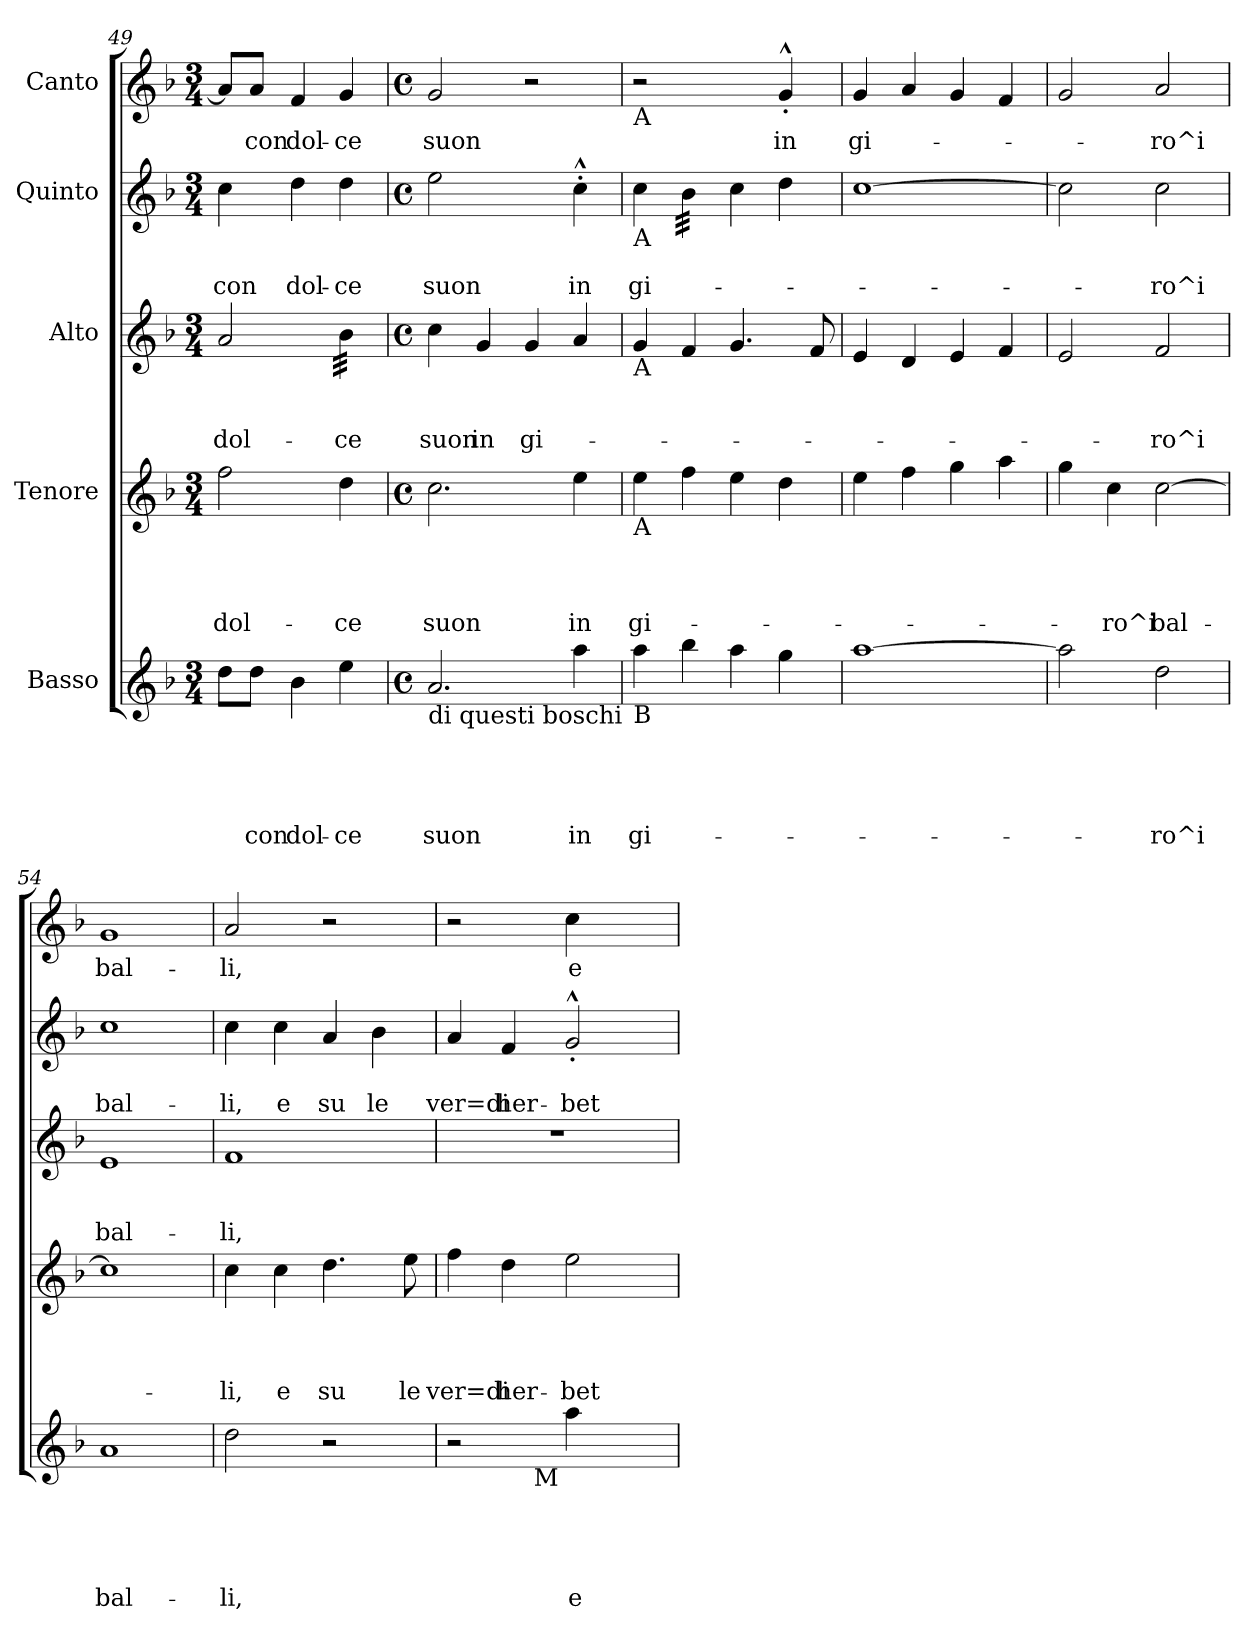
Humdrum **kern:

**kern	**text	**text	**text	**text	**text	**kern	**text	**text	**text	**text	**kern	**text	**text	**text	**kern	**text	**text	**kern	**text
*part5	*part5	*part5	*part5	*part5	*part5	*part4	*part4	*part4	*part4	*part4	*part3	*part3	*part3	*part3	*part2	*part2	*part2	*part1	*part1
*staff5	*staff5	*staff5	*staff5	*staff5	*staff5	*staff4	*staff4	*staff4	*staff4	*staff4	*staff3	*staff3	*staff3	*staff3	*staff2	*staff2	*staff2	*staff1	*staff1
*I"Basso	*	*	*	*	*	*I"Tenore	*	*	*	*	*I"Alto	*	*	*	*I"Quinto	*	*	*I"Canto	*
*clefG2	*	*	*	*	*	*clefG2	*	*	*	*	*clefG2	*	*	*	*clefG2	*	*	*clefG2	*
*k[b-]	*	*	*	*	*	*k[b-]	*	*	*	*	*k[b-]	*	*	*	*k[b-]	*	*	*k[b-]	*
*F:	*	*	*	*	*	*F:	*	*	*	*	*F:	*	*	*	*F:	*	*	*F:	*
*M3/4	*	*	*	*	*	*M3/4	*	*	*	*	*M3/4	*	*	*	*M3/4	*	*	*M3/4	*
=49	=49	=49	=49	=49	=49	=49	=49	=49	=49	=49	=49	=49	=49	=49	=49	=49	=49	=49	=49
!	!	!	!	!	!	!	!	!	!	!LO:LY:b:rj	!	!	!	!LO:LY:b	!	!	!LO:LY:b:rj	!	!
8dd\L	.	.	.	.	.	2ff\	.	.	.	dol-	2a/	.	.	dol-	4cc\	.	con	8a/L]	.
!	!	!	!	!	!LO:LY:b	!	!	!	!	!	!	!	!	!	!	!	!	!	!LO:LY:b
8dd\J	.	.	.	.	con	.	.	.	.	.	.	.	.	.	.	.	.	8a/J	con
!	!	!	!	!	!LO:LY:b	!	!	!	!	!	!	!	!	!	!	!	!LO:LY:b:rj	!	!LO:LY:b
4b-\	.	.	.	.	dol-	.	.	.	.	.	.	.	.	.	4dd\	.	dol-	4f/	dol-
!	!	!	!	!	!LO:LY:b	!	!	!	!	!LO:LY:b:rj	!	!	!	!LO:LY:b	!	!	!LO:LY:b:rj	!	!LO:LY:b
*	*	*	*	*	*	*	*	*	*	*	*tremolo	*	*	*	*	*	*	*	*
4ee\	.	.	.	.	-ce	4dd\	.	.	.	-ce	32b-\LLL	.	.	-ce	4dd\	.	-ce	4g/	-ce
.	.	.	.	.	.	.	.	.	.	.	32b-\	.	.	.	.	.	.	.	.
.	.	.	.	.	.	.	.	.	.	.	32b-\	.	.	.	.	.	.	.	.
.	.	.	.	.	.	.	.	.	.	.	32b-\	.	.	.	.	.	.	.	.
.	.	.	.	.	.	.	.	.	.	.	32b-\	.	.	.	.	.	.	.	.
.	.	.	.	.	.	.	.	.	.	.	32b-\	.	.	.	.	.	.	.	.
.	.	.	.	.	.	.	.	.	.	.	32b-\	.	.	.	.	.	.	.	.
.	.	.	.	.	.	.	.	.	.	.	32b-\JJJ	.	.	.	.	.	.	.	.
*	*	*	*	*	*	*	*	*	*	*	*Xtremolo	*	*	*	*	*	*	*	*
=50	=50	=50	=50	=50	=50	=50	=50	=50	=50	=50	=50	=50	=50	=50	=50	=50	=50	=50	=50
*M4/4	*	*	*	*	*	*M4/4	*	*	*	*	*M4/4	*	*	*	*M4/4	*	*	*M4/4	*
*met(c)	*	*	*	*	*	*met(c)	*	*	*	*	*met(c)	*	*	*	*met(c)	*	*	*met(c)	*
!LO:TX:b:t=di questi boschi	!	!	!	!	!	!	!	!	!	!	!	!	!	!	!	!	!	!	!
!	!	!	!	!	!LO:LY:b	!	!	!	!	!LO:LY:b:rj	!	!	!	!LO:LY:b	!	!	!LO:LY:b:rj	!	!LO:LY:b
2.a/	.	.	.	.	suon	2.cc\	.	.	.	suon	4cc\	.	.	suon	2ee\	.	suon	2g/	suon
!	!	!	!	!	!	!	!	!	!	!	!	!	!	!LO:LY:b	!	!	!	!	!
.	.	.	.	.	.	.	.	.	.	.	4g/	.	.	in	.	.	.	.	.
!	!	!	!	!	!	!	!	!	!	!	!	!	!	!LO:LY:b	!	!	!	!	!
.	.	.	.	.	.	.	.	.	.	.	4g/	.	.	gi-	4ryy	.	.	2r	.
!	!	!	!	!	!LO:LY:b	!	!	!	!	!LO:LY:b:rj	!	!	!	!	!	!	!LO:LY:b:rj	!	!
4aa\	.	.	.	.	in	4ee\	.	.	.	in	4a/	.	.	.	4cc^^>'>\	.	in	.	.
!!LO:PB:g=z
=51	=51	=51	=51	=51	=51	=51	=51	=51	=51	=51	=51	=51	=51	=51	=51	=51	=51	=51	=51
!	!	!	!	!	!	!	!	!	!	!	!	!	!	!	!	!	!	!LO:TX:b:t=A	!
!	!	!	!	!	!	!	!	!	!	!	!	!	!	!	!LO:TX:b:t=A	!	!	!	!
!	!	!	!	!	!	!	!	!	!	!	!LO:TX:b:t=A	!	!	!	!	!	!	!	!
!	!	!	!	!	!	!LO:TX:b:t=A	!	!	!	!	!	!	!	!	!	!	!	!	!
!LO:TX:b:t=B	!	!	!	!	!	!	!	!	!	!	!	!	!	!	!	!	!	!	!
!	!	!	!	!	!LO:LY:b	!	!	!	!	!LO:LY:b:rj	!	!	!	!	!	!	!LO:LY:b:rj	!	!
4aa\	.	.	.	.	gi-	4ee\	.	.	.	gi-	4g/	.	.	.	4cc\	.	gi-	2r	.
*	*	*	*	*	*	*	*	*	*	*	*	*	*	*	*tremolo	*	*	*	*
4bb-\	.	.	.	.	.	4ff\	.	.	.	.	4f/	.	.	.	32b-\LLL	.	.	.	.
.	.	.	.	.	.	.	.	.	.	.	.	.	.	.	32b-\	.	.	.	.
.	.	.	.	.	.	.	.	.	.	.	.	.	.	.	32b-\	.	.	.	.
.	.	.	.	.	.	.	.	.	.	.	.	.	.	.	32b-\	.	.	.	.
.	.	.	.	.	.	.	.	.	.	.	.	.	.	.	32b-\	.	.	.	.
.	.	.	.	.	.	.	.	.	.	.	.	.	.	.	32b-\	.	.	.	.
.	.	.	.	.	.	.	.	.	.	.	.	.	.	.	32b-\	.	.	.	.
.	.	.	.	.	.	.	.	.	.	.	.	.	.	.	32b-\JJJ	.	.	.	.
*	*	*	*	*	*	*	*	*	*	*	*	*	*	*	*Xtremolo	*	*	*	*
4aa\	.	.	.	.	.	4ee\	.	.	.	.	4.g/	.	.	.	4cc\	.	.	4ryy	.
!	!	!	!	!	!	!	!	!	!	!	!	!	!	!	!	!	!	!	!LO:LY:b
4gg\	.	.	.	.	.	4dd\	.	.	.	.	.	.	.	.	4dd\	.	.	4g^^<'</	in
.	.	.	.	.	.	.	.	.	.	.	8f/	.	.	.	.	.	.	.	.
=52	=52	=52	=52	=52	=52	=52	=52	=52	=52	=52	=52	=52	=52	=52	=52	=52	=52	=52	=52
!	!	!	!	!	!	!	!	!	!	!	!	!	!	!	!	!	!	!	!LO:LY:b
[>1aa	.	.	.	.	.	4ee\	.	.	.	.	4e/	.	.	.	[>1cc	.	.	4g/	gi-
.	.	.	.	.	.	4ff\	.	.	.	.	4d/	.	.	.	.	.	.	4a/	.
.	.	.	.	.	.	4gg\	.	.	.	.	4e/	.	.	.	.	.	.	4g/	.
.	.	.	.	.	.	4aa\	.	.	.	.	4f/	.	.	.	.	.	.	4f/	.
=53	=53	=53	=53	=53	=53	=53	=53	=53	=53	=53	=53	=53	=53	=53	=53	=53	=53	=53	=53
2aa\]	.	.	.	.	.	4gg\	.	.	.	.	2e/	.	.	.	2cc\]	.	.	2g/	.
!	!	!	!	!	!	!	!	!	!	!LO:LY:b:rj	!	!	!	!	!	!	!	!	!
.	.	.	.	.	.	4cc\	.	.	.	-ro^i	.	.	.	.	.	.	.	.	.
!	!	!	!	!	!LO:LY:b	!	!	!	!	!LO:LY:b:rj	!	!	!	!LO:LY:b	!	!	!LO:LY:b:rj	!	!LO:LY:b
2dd\	.	.	.	.	-ro^i	[>2cc\	.	.	.	bal-	2f/	.	.	-ro^i	2cc\	.	-ro^i	2a/	-ro^i
=54	=54	=54	=54	=54	=54	=54	=54	=54	=54	=54	=54	=54	=54	=54	=54	=54	=54	=54	=54
!	!	!	!	!	!LO:LY:b	!	!	!	!	!	!	!	!	!LO:LY:b	!	!	!LO:LY:b:rj	!	!LO:LY:b
1a	.	.	.	.	bal-	1cc]	.	.	.	.	1e	.	.	bal-	1cc	.	bal-	1g	bal-
=55	=55	=55	=55	=55	=55	=55	=55	=55	=55	=55	=55	=55	=55	=55	=55	=55	=55	=55	=55
!	!	!	!	!	!LO:LY:b	!	!	!	!	!LO:LY:b:rj	!	!	!	!LO:LY:b	!	!	!LO:LY:b:rj	!	!LO:LY:b
2dd\	.	.	.	.	-li,	4cc\	.	.	.	-li,	1f	.	.	-li,	4cc\	.	-li,	2a/	-li,
!	!	!	!	!	!	!	!	!	!	!LO:LY:b:rj	!	!	!	!	!	!	!LO:LY:b:rj	!	!
.	.	.	.	.	.	4cc\	.	.	.	e	.	.	.	.	4cc\	.	e	.	.
!	!	!	!	!	!	!	!	!	!	!LO:LY:b:rj	!	!	!	!	!	!	!LO:LY:b:rj	!	!
2r	.	.	.	.	.	4.dd\	.	.	.	su	.	.	.	.	4a/	.	su	2r	.
!	!	!	!	!	!	!	!	!	!	!	!	!	!	!	!	!	!LO:LY:b:rj	!	!
.	.	.	.	.	.	.	.	.	.	.	.	.	.	.	4b-\	.	le	.	.
!	!	!	!	!	!	!	!	!	!	!LO:LY:b:rj	!	!	!	!	!	!	!	!	!
.	.	.	.	.	.	8ee\	.	.	.	le	.	.	.	.	.	.	.	.	.
=56	=56	=56	=56	=56	=56	=56	=56	=56	=56	=56	=56	=56	=56	=56	=56	=56	=56	=56	=56
!	!	!	!	!	!	!	!	!	!	!LO:LY:b:rj	!	!	!	!	!	!	!LO:LY:b:rj	!	!
*^	*	*	*	*	*	*	*	*	*	*	*	*	*	*	*	*	*	*	*
2r	4.ryy	.	.	.	.	.	4ff\	.	.	.	ver=di	1r	.	.	.	4a/	.	ver=di	2r	.
!	!	!	!	!	!	!	!	!	!	!	!LO:LY:b:rj	!	!	!	!	!	!	!LO:LY:b:rj	!	!
.	.	.	.	.	.	.	4dd\	.	.	.	her-	.	.	.	.	4f/	.	her-	.	.
!	!LO:TX:b:t=M	!	!	!	!	!	!	!	!	!	!	!	!	!	!	!	!	!	!	!
.	2ryy	.	.	.	.	.	.	.	.	.	.	.	.	.	.	.	.	.	.	.
!	!	!	!	!	!	!LO:LY:b	!	!	!	!	!LO:LY:b:rj	!	!	!	!	!	!	!LO:LY:b:rj	!	!LO:LY:b
4aa\	.	.	.	.	.	e	2ee\	.	.	.	-bet-	.	.	.	.	2g^^<'</	.	-bet-	4cc\	e
4ryy	.	.	.	.	.	.	.	.	.	.	.	.	.	.	.	.	.	.	4ryy	.
.	8ryy	.	.	.	.	.	.	.	.	.	.	.	.	.	.	.	.	.	.	.
*v	*v	*	*	*	*	*	*	*	*	*	*	*	*	*	*	*	*	*	*	*
=	=	=	=	=	=	=	=	=	=	=	=	=	=	=	=	=	=	=	=
*-	*-	*-	*-	*-	*-	*-	*-	*-	*-	*-	*-	*-	*-	*-	*-	*-	*-	*-	*-
